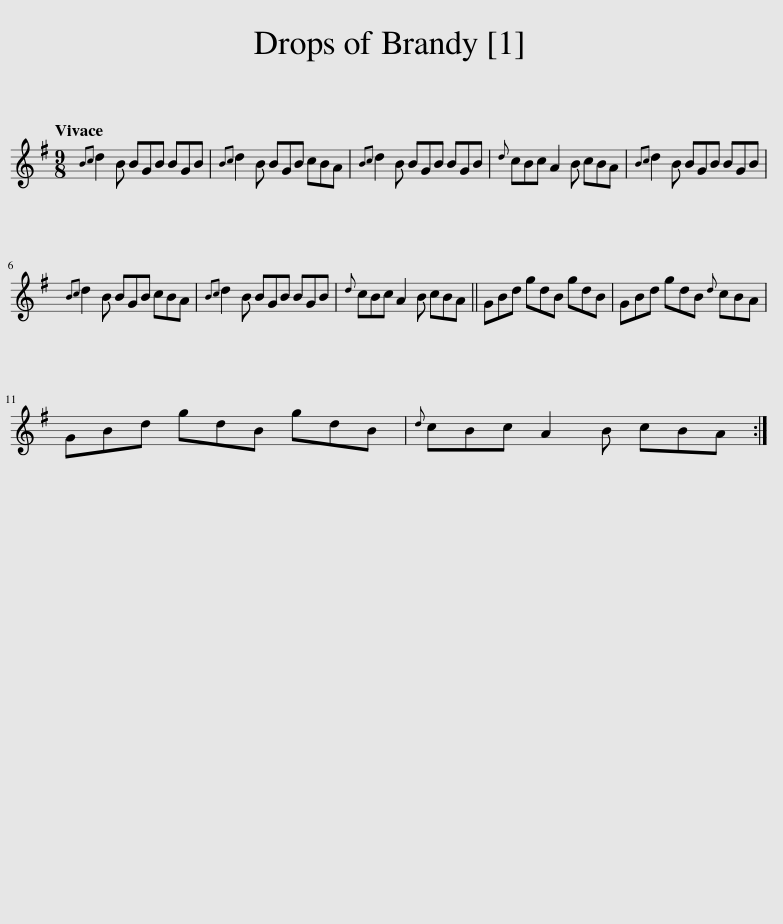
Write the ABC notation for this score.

X:1
L:1/8
Q:1/4=168
M:9/8
I:linebreak $
K:G
V:1 treble
V:1
{Bc} d2 B BGB BGB |{Bc} d2 B BGB cBA |{Bc} d2 B BGB BGB |{d} cBc A2 B cBA |{Bc} d2 B BGB BGB |$ %5
{Bc} d2 B BGB cBA |{Bc} d2 B BGB BGB |{d} cBc A2 B cBA || GBd gdB gdB | GBd gdB{d} cBA |$ %10
 GBd gdB gdB |{d} cBc A2 B cBA :| %12
